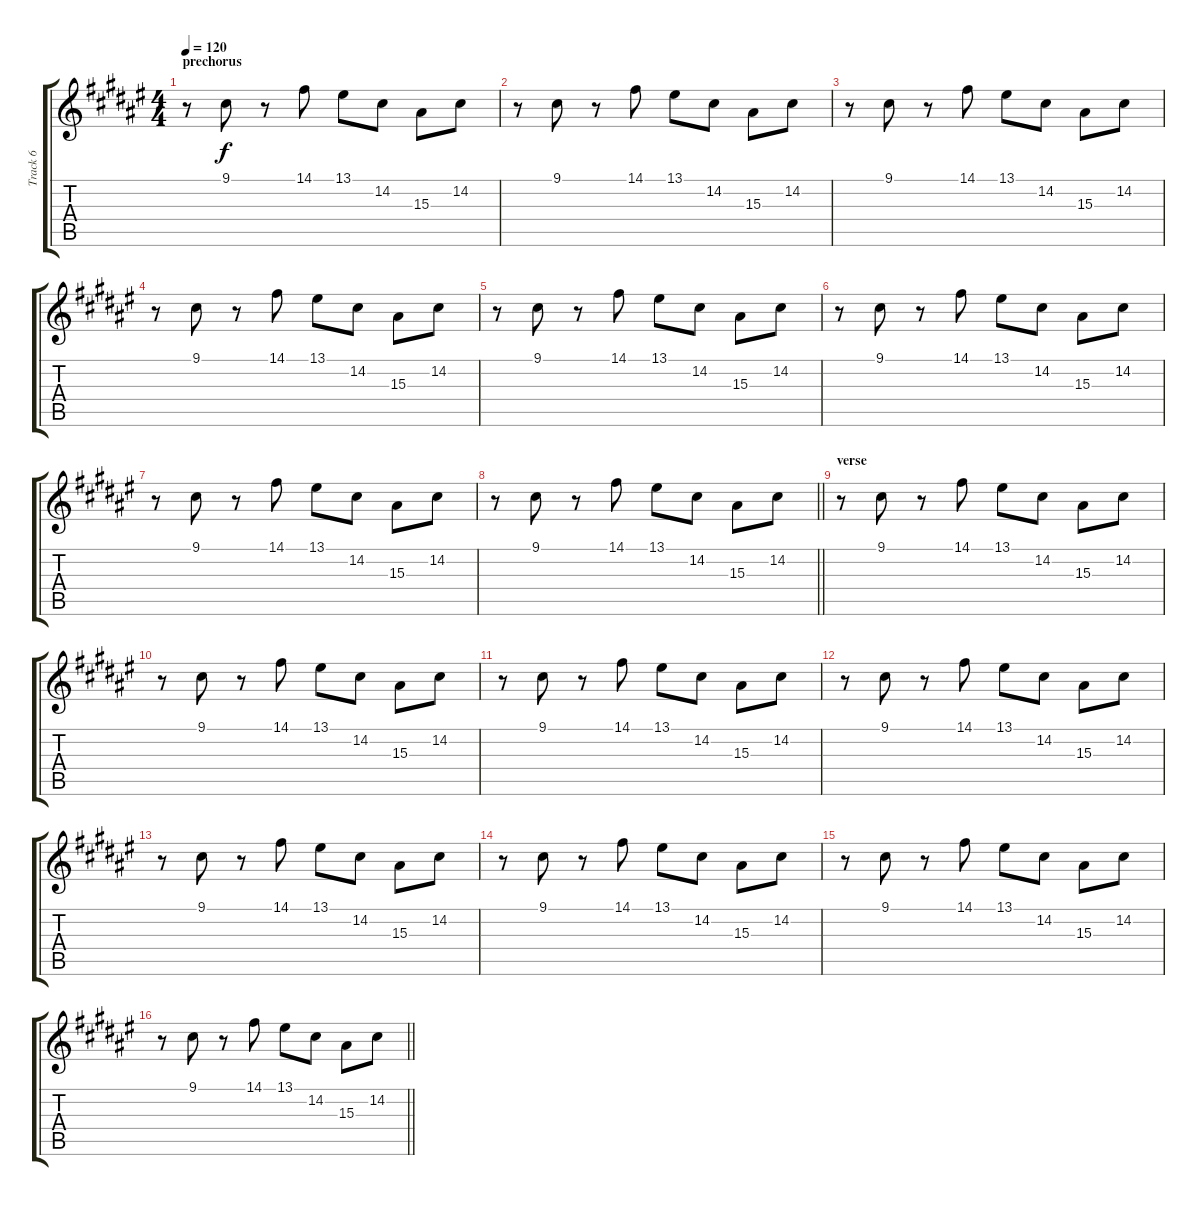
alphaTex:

\track ("Track 6" "Track 6") {instrument pad2warm}
\staff {score tabs}
\tuning (E4 B3 G3 D3 A2 E2) {hide}
\ts (4 4)
\section ("" "prechorus")
\tempo 120
\clef g2
\ks f#
r.8{dy f} 9.1.8 r.8 14.1.8 13.1.8 14.2.8 15.3.8 14.2.8 |
r.8 9.1.8 r.8 14.1.8 13.1.8 14.2.8 15.3.8 14.2.8 |
r.8 9.1.8 r.8 14.1.8 13.1.8 14.2.8 15.3.8 14.2.8 |
r.8 9.1.8 r.8 14.1.8 13.1.8 14.2.8 15.3.8 14.2.8 |
r.8 9.1.8 r.8 14.1.8 13.1.8 14.2.8 15.3.8 14.2.8 |
r.8 9.1.8 r.8 14.1.8 13.1.8 14.2.8 15.3.8 14.2.8 |
r.8 9.1.8 r.8 14.1.8 13.1.8 14.2.8 15.3.8 14.2.8 |
\barLineRight lightlight
r.8 9.1.8 r.8 14.1.8 13.1.8 14.2.8 15.3.8 14.2.8 |
\section ("" "verse ")
r.8 9.1.8 r.8 14.1.8 13.1.8 14.2.8 15.3.8 14.2.8 |
r.8 9.1.8 r.8 14.1.8 13.1.8 14.2.8 15.3.8 14.2.8 |
r.8 9.1.8 r.8 14.1.8 13.1.8 14.2.8 15.3.8 14.2.8 |
r.8 9.1.8 r.8 14.1.8 13.1.8 14.2.8 15.3.8 14.2.8 |
r.8 9.1.8 r.8 14.1.8 13.1.8 14.2.8 15.3.8 14.2.8 |
r.8 9.1.8 r.8 14.1.8 13.1.8 14.2.8 15.3.8 14.2.8 |
r.8 9.1.8 r.8 14.1.8 13.1.8 14.2.8 15.3.8 14.2.8 |
\barLineRight lightlight
r.8 9.1.8 r.8 14.1.8 13.1.8 14.2.8 15.3.8 14.2.8
